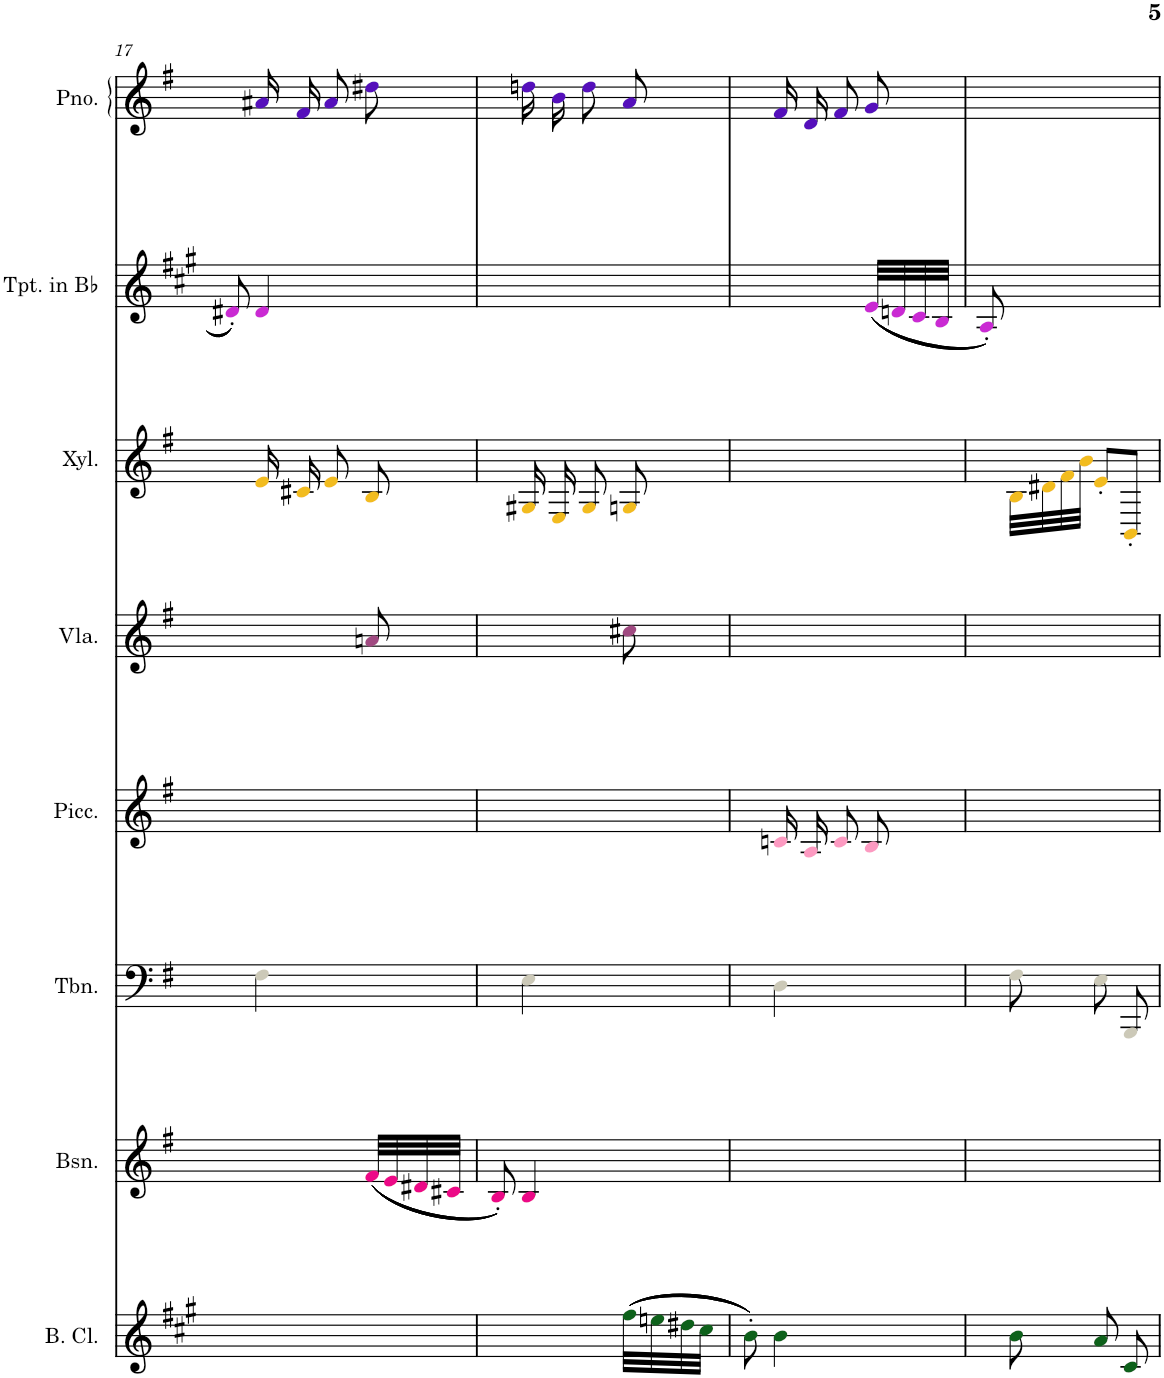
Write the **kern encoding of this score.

**kern	**kern	**kern	**kern	**kern	**kern	**kern	**kern
*part8	*part7	*part6	*part5	*part4	*part3	*part2	*part1
*staff8	*staff7	*staff6	*staff5	*staff4	*staff3	*staff2	*staff1
*I"Bass Clarinet	*I"Bassoon	*I"Trombone	*I"Piccolo	*I"Viola	*I"Xylophone	*I"Trumpet in Bb	*I"Piano
*I'B. Cl.	*I'Bsn.	*I'Tbn.	*I'Picc.	*I'Vla.	*I'Xyl.	*I'Tpt. in Bb	*I'Pno.
!!LO:PB:g=z
*clefG2	*clefG2	*clefF4	*clefG2	*clefG2	*clefG2	*clefG2	*clefG2
*Trd8c14	*	*	*Trd-7c-12	*	*Trd-7c-12	*Trd1c2	*
*k[f#c#g#]	*k[f#]	*k[f#]	*k[f#]	*k[f#]	*k[f#]	*k[f#c#g#]	*k[f#]
*M2/4	*M2/4	*M2/4	*M2/4	*M2/4	*M2/4	*M2/4	*M2/4
=17	=17	=17	=17	=17	=17	=17	=17
2ryy	4.ryy	8ryy	2ryy	4.ryy	8ryy	8d#X'i/	8ryy
.	.	4F#j\	.	.	16eZ/	4d#i/	16a#XV/LL
.	.	.	.	.	16c#XZ/	.	16f#V/JJ
.	.	.	.	.	8eZ/	.	8a#V\L
.	((((((32f#N/LLL	8ryy	.	8anl/	8BZ/	8ryy	8dd#XV\J
.	32eN/	.	.	.	.	.	.
.	32d#XN/	.	.	.	.	.	.
.	32c#XN/JJJ	.	.	.	.	.	.
=18	=18	=18	=18	=18	=18	=18	=18
4.ryy	8B'N/))))))	8ryy	2ryy	4.ryy	8ryy	2ryy	8ryy
.	4BN/	4Ej\	.	.	16G#XZ/	.	16ddnV\LL
.	.	.	.	.	16EZ/	.	16bV\JJ
.	.	.	.	.	8G#Z/	.	8ddV\L
((((((32ff#!\LLL	8ryy	8ryy	.	8cc#Xl\	8GnZ/	.	8aV\J
32een!\	.	.	.	.	.	.	.
32dd#X!\	.	.	.	.	.	.	.
32cc#!\JJJ	.	.	.	.	.	.	.
=19	=19	=19	=19	=19	=19	=19	=19
8b'!\))))))	2ryy	8ryy	8ryy	2ryy	2ryy	4.ryy	8ryy
4b!\	.	4Dj\	16cn+/LL	.	.	.	16f#V/LL
.	.	.	16A+/JJ	.	.	.	16dV/JJ
.	.	.	8c+/L	.	.	.	8f#V/L
8ryy	.	8ryy	8B+/J	.	.	(((((32ei/LLL	8gV/J
.	.	.	.	.	.	32dni/	.
.	.	.	.	.	.	32c#i/	.
.	.	.	.	.	.	32Bi/JJJ	.
=20	=20	=20	=20	=20	=20	=20	=20
8ryy	2ryy	8ryy	2ryy	2ryy	8ryy	8A'i/)))))	2ryy
8b!\	.	8F#j\	.	.	32BZ\LLL	4.ryy	.
.	.	.	.	.	32d#XZ\	.	.
.	.	.	.	.	32f#Z\	.	.
.	.	.	.	.	32bZ\JJJ	.	.
8a!/	.	8Ej/L	.	.	8e'Z/L	.	.
8c#!/	.	8BBBj/J	.	.	8BB'Z/J	.	.
=	=	=	=	=	=	=	=
*-	*-	*-	*-	*-	*-	*-	*-
